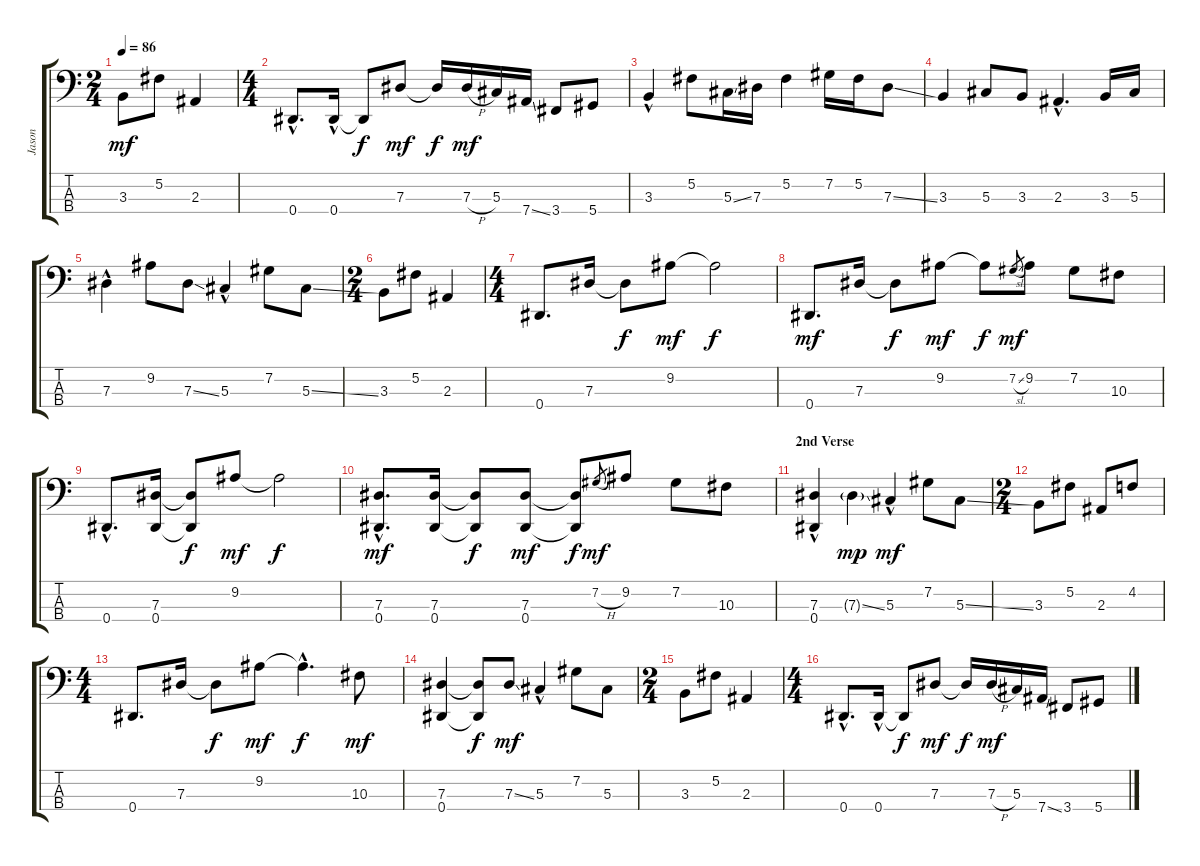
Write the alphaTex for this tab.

\track ("Jason" "Jason") {instrument electricbasspick}
\staff {score tabs}
\tuning (Gb2 Db2 Ab1 Eb1) {hide}
\ts (2 4)
\tempo 86
\clef f4
\ks c
3.3.8{dy mf} 5.2.8 2.3.4 |
\ts (4 4)
0.4{hac}.8{d} 0.4{hac}.16 0.4{t}.8{dy f} 7.3.8{dy mf} 7.3{t}.16{dy f} 7.3{h}.16{dy mf} 5.3.16 7.4{ss}.16 3.4.8 5.4.8 |
3.3{hac}.4 5.2.8 5.3{ss}.16 7.3.16 5.2.4 7.2.16 5.2.16 7.3{ss}.8 |
3.3.4 5.3.8 3.3.8 2.3{hac}.4{d} 3.3.16 5.3.16 |
7.3{hac}.4 9.2.8 7.3{ss}.8 5.3{hac}.4 7.2.8 5.3{ss}.8 |
\ts (2 4)
3.3.8 5.2.8 2.3.4 |
\ts (4 4)
0.4.8{d} 7.3.16 7.3{t}.8{dy f} 9.2.8{dy mf} 9.2{t}.2{dy f} |
0.4.8{d dy mf} 7.3.16 7.3{t}.8{dy f} 9.2.8{dy mf} 9.2{t}.8{dy f} 7.2{sl}.8{gr dy mf} 9.2.8 7.2.8 10.3.8 |
0.4{hac}.8{d} (7.3 0.4).16 (7.3{t} 0.4{t}).8{dy f} 9.2.8{dy mf} 9.2{t}.2{dy f} |
(7.3{hac} 0.4{hac}).8{d dy mf} (7.3 0.4).16 (7.3{t} 0.4{t}).8{dy f} (7.3 0.4).8{dy mf} (7.3{t} 0.4{t}).8{dy f} 7.2{h}.8{gr dy mf} 9.2.8 7.2.8 10.3.8 |
\section ("" "2nd Verse")
(7.3 0.4{hac}).4 7.3{ss g}.4{dy mp} 5.3{hac}.4{dy mf} 7.2.8 5.3{ss}.8 |
\ts (2 4)
3.3.8 5.2.8 2.3.8 4.2.8 |
\ts (4 4)
0.4.8{d} 7.3.16 7.3{t}.8{dy f} 9.2.8{dy mf} 9.2{hac t}.4{d dy f} 10.3.8{dy mf} |
(7.3 0.4).4 (7.3{t} 0.4{t}).8{dy f} 7.3{ss}.8{dy mf} 5.3{hac}.4 7.2.8 5.3.8 |
\ts (2 4)
3.3.8 5.2.8 2.3.4 |
\ts (4 4)
0.4{hac}.8{d} 0.4{hac}.16 0.4{t}.8{dy f} 7.3.8{dy mf} 7.3{t}.16{dy f} 7.3{h}.16{dy mf} 5.3.16 7.4{ss}.16 3.4.8 5.4.8
